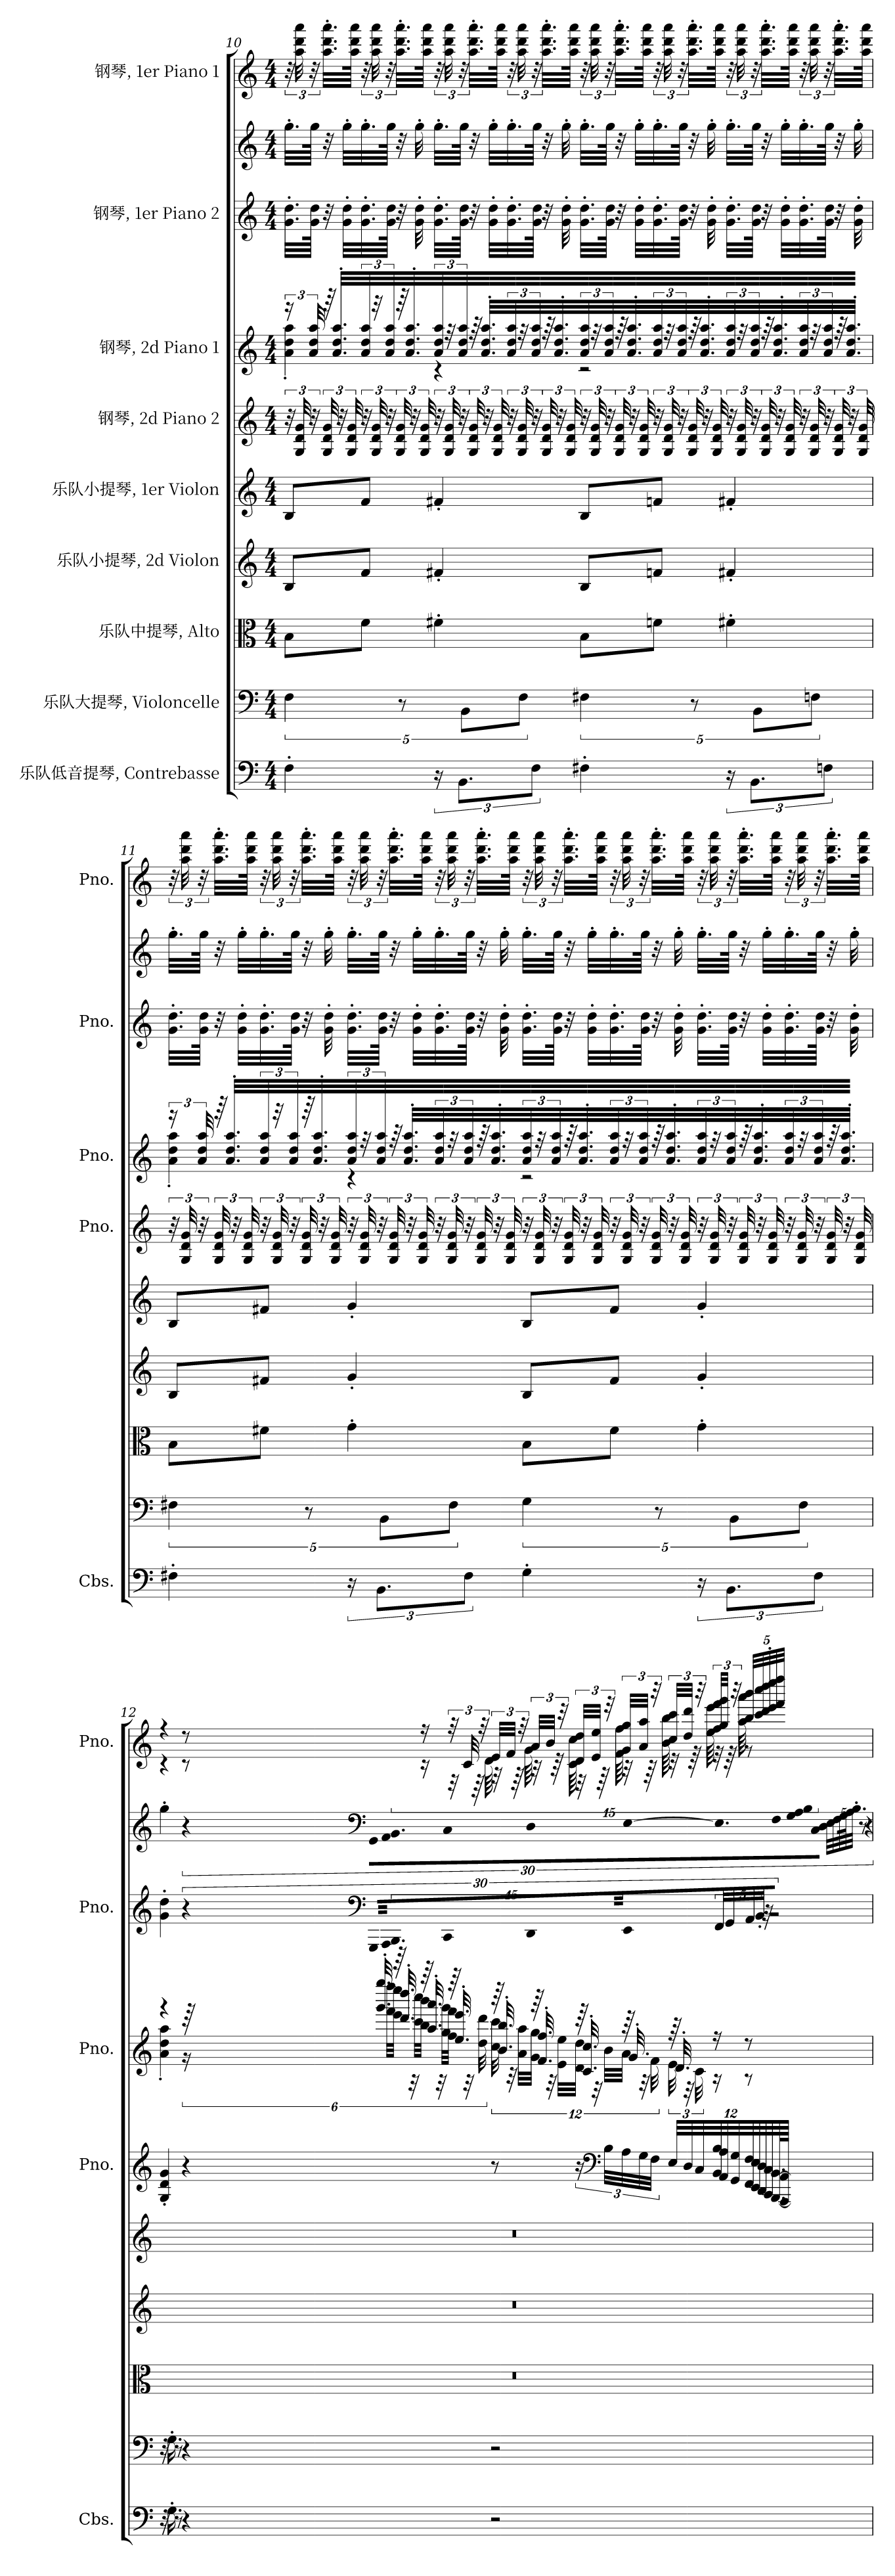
**kern	**kern	**kern	**kern	**kern	**kern	**kern	**kern	**kern	**kern
*part9	*part8	*part7	*part6	*part5	*part4	*part3	*part2	*part2	*part1
*staff10	*staff9	*staff8	*staff7	*staff6	*staff5	*staff4	*staff3	*staff2	*staff1
*I"乐队低音提琴, Contrebasse	*I"乐队大提琴, Violoncelle	*I"乐队中提琴, Alto	*I"乐队小提琴, 2d Violon	*I"乐队小提琴, 1er Violon	*I"钢琴, 2d Piano 2	*I"钢琴, 2d Piano 1	*I"钢琴, 1er Piano 2	*	*I"钢琴, 1er Piano 1
*I'Cbs.	*	*	*	*	*I'Pno.	*I'Pno.	*I'Pno.	*	*I'Pno.
!!LO:PB:g=z
*clefF4	*clefF4	*clefC3	*clefG2	*clefG2	*clefG2	*clefG2	*clefG2	*clefG2	*clefG2
*ITrd7c12	*	*	*	*	*	*	*	*	*
*k[]	*k[]	*k[]	*k[]	*k[]	*k[]	*k[]	*k[]	*k[]	*k[]
*M4/4	*M4/4	*M4/4	*M4/4	*M4/4	*M4/4	*M4/4	*M4/4	*M4/4	*M4/4
=10	=10	=10	=10	=10	=10	=10	=10	=10	=10
*	*	*	*	*	*	*^	*	*	*
4FF'\	5F\	8B\L	8B/L	8B/L	48r	24r	4a\' 4dd\' 4aa\'	32.g\' 32.dd\'LLL	32.gg'\LLL	48r
.	.	.	.	.	48G/ 48d/ 48g/	.	.	.	.	48aa\ 48ddd\ 48aaa\
.	.	.	.	.	48r	48a/ 48dd/ 48aa/	.	.	.	48r
.	.	.	.	.	.	.	.	64g\ 64dd\JJJk	64gg\JJJk	.
.	.	.	.	.	48G/ 48d/ 48g/	64r	.	32r	32r	32.aa\' 32.ddd\' 32.aaa\'LLL
.	.	.	.	.	.	32.a/' 32.dd/' 32.aa/'LLL	.	.	.	.
.	.	.	.	.	48r	.	.	.	.	.
.	.	.	.	.	.	.	.	32g\' 32dd\'LLL	32gg'\LLL	.
.	.	.	.	.	48G/ 48d/ 48g/	.	.	.	.	.
.	.	.	.	.	.	.	.	.	.	64aa\ 64ddd\ 64aaa\JJJk
.	.	8f\J	8f/J	8f/J	48r	48a/ 48dd/ 48aa/JJJ	.	32.g\' 32.dd\'	32.gg'\	48r
.	.	.	.	.	48G/ 48d/ 48g/	48r	.	.	.	48aa\ 48ddd\ 48aaa\
.	.	.	.	.	48r	48a/ 48dd/ 48aa/	.	.	.	48r
.	.	.	.	.	.	.	.	64g\ 64dd\JJJk	64gg\JJJk	.
.	.	.	.	.	48G/ 48d/ 48g/	64r	.	32r	32r	32.aa\' 32.ddd\' 32.aaa\'LLL
.	10r	.	.	.	.	.	.	.	.	.
.	.	.	.	.	.	32.a/' 32.dd/' 32.aa/'	.	.	.	.
.	.	.	.	.	48r	.	.	.	.	.
.	.	.	.	.	.	.	.	32g\' 32dd\'	32gg'\	.
.	.	.	.	.	48G/ 48d/ 48g/	.	.	.	.	.
.	.	.	.	.	.	.	.	.	.	64aa\ 64ddd\ 64aaa\JJJk
24r	.	4f#X'\	4f#X'/	4f#X'/	48r	48a/ 48dd/ 48aa/	4r	32.g\' 32.dd\'LLL	32.gg'\LLL	48r
.	.	.	.	.	48G/ 48d/ 48g/	48r	.	.	.	48aa\ 48ddd\ 48aaa\
12.BBB\L	.	.	.	.	48r	48a/ 48dd/ 48aa/	.	.	.	48r
.	.	.	.	.	.	.	.	64g\ 64dd\JJJk	64gg\JJJk	.
.	10BB\L	.	.	.	.	.	.	.	.	.
.	.	.	.	.	48G/ 48d/ 48g/	64r	.	32r	32r	32.aa\' 32.ddd\' 32.aaa\'LLL
.	.	.	.	.	.	32.a/' 32.dd/' 32.aa/'LLL	.	.	.	.
.	.	.	.	.	48r	.	.	.	.	.
.	.	.	.	.	.	.	.	32g\' 32dd\'LLL	32gg'\LLL	.
.	.	.	.	.	48G/ 48d/ 48g/	.	.	.	.	.
.	.	.	.	.	.	.	.	.	.	64aa\ 64ddd\ 64aaa\JJJk
.	.	.	.	.	48r	48a/ 48dd/ 48aa/JJJ	.	32.g\' 32.dd\'	32.gg'\	48r
.	.	.	.	.	48G/ 48d/ 48g/	48r	.	.	.	48aa\ 48ddd\ 48aaa\
.	10F\J	.	.	.	.	.	.	.	.	.
12FF\J	.	.	.	.	48r	48a/ 48dd/ 48aa/	.	.	.	48r
.	.	.	.	.	.	.	.	64g\ 64dd\JJJk	64gg\JJJk	.
.	.	.	.	.	48G/ 48d/ 48g/	64r	.	32r	32r	32.aa\' 32.ddd\' 32.aaa\'LLL
.	.	.	.	.	.	32.a/' 32.dd/' 32.aa/'	.	.	.	.
.	.	.	.	.	48r	.	.	.	.	.
.	.	.	.	.	.	.	.	32g\' 32dd\'	32gg'\	.
.	.	.	.	.	48G/ 48d/ 48g/	.	.	.	.	.
.	.	.	.	.	.	.	.	.	.	64aa\ 64ddd\ 64aaa\JJJk
4FF#X'\	5F#X\	8B\L	8B/L	8B/L	48r	48a/ 48dd/ 48aa/	2r	32.g\' 32.dd\'LLL	32.gg'\LLL	48r
.	.	.	.	.	48G/ 48d/ 48g/	48r	.	.	.	48aa\ 48ddd\ 48aaa\
.	.	.	.	.	48r	48a/ 48dd/ 48aa/	.	.	.	48r
.	.	.	.	.	.	.	.	64g\ 64dd\JJJk	64gg\JJJk	.
.	.	.	.	.	48G/ 48d/ 48g/	64r	.	32r	32r	32.aa\' 32.ddd\' 32.aaa\'LLL
.	.	.	.	.	.	32.a/' 32.dd/' 32.aa/'LLL	.	.	.	.
.	.	.	.	.	48r	.	.	.	.	.
.	.	.	.	.	.	.	.	32g\' 32dd\'LLL	32gg'\LLL	.
.	.	.	.	.	48G/ 48d/ 48g/	.	.	.	.	.
.	.	.	.	.	.	.	.	.	.	64aa\ 64ddd\ 64aaa\JJJk
.	.	8fn\J	8fn/J	8fn/J	48r	48a/ 48dd/ 48aa/JJJ	.	32.g\' 32.dd\'	32.gg'\	48r
.	.	.	.	.	48G/ 48d/ 48g/	48r	.	.	.	48aa\ 48ddd\ 48aaa\
.	.	.	.	.	48r	48a/ 48dd/ 48aa/	.	.	.	48r
.	.	.	.	.	.	.	.	64g\ 64dd\JJJk	64gg\JJJk	.
.	.	.	.	.	48G/ 48d/ 48g/	64r	.	32r	32r	32.aa\' 32.ddd\' 32.aaa\'LLL
.	10r	.	.	.	.	.	.	.	.	.
.	.	.	.	.	.	32.a/' 32.dd/' 32.aa/'	.	.	.	.
.	.	.	.	.	48r	.	.	.	.	.
.	.	.	.	.	.	.	.	32g\' 32dd\'	32gg'\	.
.	.	.	.	.	48G/ 48d/ 48g/	.	.	.	.	.
.	.	.	.	.	.	.	.	.	.	64aa\ 64ddd\ 64aaa\JJJk
24r	.	4f#X'\	4f#X'/	4f#X'/	48r	48a/ 48dd/ 48aa/	.	32.g\' 32.dd\'LLL	32.gg'\LLL	48r
.	.	.	.	.	48G/ 48d/ 48g/	48r	.	.	.	48aa\ 48ddd\ 48aaa\
12.BBB\L	.	.	.	.	48r	48a/ 48dd/ 48aa/	.	.	.	48r
.	.	.	.	.	.	.	.	64g\ 64dd\JJJk	64gg\JJJk	.
.	10BB\L	.	.	.	.	.	.	.	.	.
.	.	.	.	.	48G/ 48d/ 48g/	64r	.	32r	32r	32.aa\' 32.ddd\' 32.aaa\'LLL
.	.	.	.	.	.	32.a/' 32.dd/' 32.aa/'LLL	.	.	.	.
.	.	.	.	.	48r	.	.	.	.	.
.	.	.	.	.	.	.	.	32g\' 32dd\'LLL	32gg'\LLL	.
.	.	.	.	.	48G/ 48d/ 48g/	.	.	.	.	.
.	.	.	.	.	.	.	.	.	.	64aa\ 64ddd\ 64aaa\JJJk
.	.	.	.	.	48r	48a/ 48dd/ 48aa/JJJ	.	32.g\' 32.dd\'	32.gg'\	48r
.	.	.	.	.	48G/ 48d/ 48g/	48r	.	.	.	48aa\ 48ddd\ 48aaa\
.	10Fn\J	.	.	.	.	.	.	.	.	.
12FFn\J	.	.	.	.	48r	48a/ 48dd/ 48aa/	.	.	.	48r
.	.	.	.	.	.	.	.	64g\ 64dd\JJJk	64gg\JJJk	.
.	.	.	.	.	48G/ 48d/ 48g/	64r	.	32r	32r	32.aa\' 32.ddd\' 32.aaa\'LLL
.	.	.	.	.	.	32.a/' 32.dd/' 32.aa/'	.	.	.	.
.	.	.	.	.	48r	.	.	.	.	.
.	.	.	.	.	.	.	.	32g\' 32dd\'	32gg'\	.
.	.	.	.	.	48G/ 48d/ 48g/	.	.	.	.	.
.	.	.	.	.	.	.	.	.	.	64aa\ 64ddd\ 64aaa\JJJk
!!LO:PB:g=z
=11	=11	=11	=11	=11	=11	=11	=11	=11	=11	=11
4FF#X'\	5F#X\	8B\L	8B/L	8B/L	48r	24r	4a\' 4dd\' 4aa\'	32.g\' 32.dd\'LLL	32.gg'\LLL	48r
.	.	.	.	.	48G/ 48d/ 48g/	.	.	.	.	48aa\ 48ddd\ 48aaa\
.	.	.	.	.	48r	48a/ 48dd/ 48aa/	.	.	.	48r
.	.	.	.	.	.	.	.	64g\ 64dd\JJJk	64gg\JJJk	.
.	.	.	.	.	48G/ 48d/ 48g/	64r	.	32r	32r	32.aa\' 32.ddd\' 32.aaa\'LLL
.	.	.	.	.	.	32.a/' 32.dd/' 32.aa/'LLL	.	.	.	.
.	.	.	.	.	48r	.	.	.	.	.
.	.	.	.	.	.	.	.	32g\' 32dd\'LLL	32gg'\LLL	.
.	.	.	.	.	48G/ 48d/ 48g/	.	.	.	.	.
.	.	.	.	.	.	.	.	.	.	64aa\ 64ddd\ 64aaa\JJJk
.	.	8f#X\J	8f#X/J	8f#X/J	48r	48a/ 48dd/ 48aa/JJJ	.	32.g\' 32.dd\'	32.gg'\	48r
.	.	.	.	.	48G/ 48d/ 48g/	48r	.	.	.	48aa\ 48ddd\ 48aaa\
.	.	.	.	.	48r	48a/ 48dd/ 48aa/	.	.	.	48r
.	.	.	.	.	.	.	.	64g\ 64dd\JJJk	64gg\JJJk	.
.	.	.	.	.	48G/ 48d/ 48g/	64r	.	32r	32r	32.aa\' 32.ddd\' 32.aaa\'LLL
.	10r	.	.	.	.	.	.	.	.	.
.	.	.	.	.	.	32.a/' 32.dd/' 32.aa/'	.	.	.	.
.	.	.	.	.	48r	.	.	.	.	.
.	.	.	.	.	.	.	.	32g\' 32dd\'	32gg'\	.
.	.	.	.	.	48G/ 48d/ 48g/	.	.	.	.	.
.	.	.	.	.	.	.	.	.	.	64aa\ 64ddd\ 64aaa\JJJk
24r	.	4g'\	4g'/	4g'/	48r	48a/ 48dd/ 48aa/	4r	32.g\' 32.dd\'LLL	32.gg'\LLL	48r
.	.	.	.	.	48G/ 48d/ 48g/	48r	.	.	.	48aa\ 48ddd\ 48aaa\
12.BBB\L	.	.	.	.	48r	48a/ 48dd/ 48aa/	.	.	.	48r
.	.	.	.	.	.	.	.	64g\ 64dd\JJJk	64gg\JJJk	.
.	10BB\L	.	.	.	.	.	.	.	.	.
.	.	.	.	.	48G/ 48d/ 48g/	64r	.	32r	32r	32.aa\' 32.ddd\' 32.aaa\'LLL
.	.	.	.	.	.	32.a/' 32.dd/' 32.aa/'LLL	.	.	.	.
.	.	.	.	.	48r	.	.	.	.	.
.	.	.	.	.	.	.	.	32g\' 32dd\'LLL	32gg'\LLL	.
.	.	.	.	.	48G/ 48d/ 48g/	.	.	.	.	.
.	.	.	.	.	.	.	.	.	.	64aa\ 64ddd\ 64aaa\JJJk
.	.	.	.	.	48r	48a/ 48dd/ 48aa/JJJ	.	32.g\' 32.dd\'	32.gg'\	48r
.	.	.	.	.	48G/ 48d/ 48g/	48r	.	.	.	48aa\ 48ddd\ 48aaa\
.	10F#\J	.	.	.	.	.	.	.	.	.
12FF#\J	.	.	.	.	48r	48a/ 48dd/ 48aa/	.	.	.	48r
.	.	.	.	.	.	.	.	64g\ 64dd\JJJk	64gg\JJJk	.
.	.	.	.	.	48G/ 48d/ 48g/	64r	.	32r	32r	32.aa\' 32.ddd\' 32.aaa\'LLL
.	.	.	.	.	.	32.a/' 32.dd/' 32.aa/'	.	.	.	.
.	.	.	.	.	48r	.	.	.	.	.
.	.	.	.	.	.	.	.	32g\' 32dd\'	32gg'\	.
.	.	.	.	.	48G/ 48d/ 48g/	.	.	.	.	.
.	.	.	.	.	.	.	.	.	.	64aa\ 64ddd\ 64aaa\JJJk
4GG'\	5G\	8B\L	8B/L	8B/L	48r	48a/ 48dd/ 48aa/	2r	32.g\' 32.dd\'LLL	32.gg'\LLL	48r
.	.	.	.	.	48G/ 48d/ 48g/	48r	.	.	.	48aa\ 48ddd\ 48aaa\
.	.	.	.	.	48r	48a/ 48dd/ 48aa/	.	.	.	48r
.	.	.	.	.	.	.	.	64g\ 64dd\JJJk	64gg\JJJk	.
.	.	.	.	.	48G/ 48d/ 48g/	64r	.	32r	32r	32.aa\' 32.ddd\' 32.aaa\'LLL
.	.	.	.	.	.	32.a/' 32.dd/' 32.aa/'LLL	.	.	.	.
.	.	.	.	.	48r	.	.	.	.	.
.	.	.	.	.	.	.	.	32g\' 32dd\'LLL	32gg'\LLL	.
.	.	.	.	.	48G/ 48d/ 48g/	.	.	.	.	.
.	.	.	.	.	.	.	.	.	.	64aa\ 64ddd\ 64aaa\JJJk
.	.	8f#\J	8f#/J	8f#/J	48r	48a/ 48dd/ 48aa/JJJ	.	32.g\' 32.dd\'	32.gg'\	48r
.	.	.	.	.	48G/ 48d/ 48g/	48r	.	.	.	48aa\ 48ddd\ 48aaa\
.	.	.	.	.	48r	48a/ 48dd/ 48aa/	.	.	.	48r
.	.	.	.	.	.	.	.	64g\ 64dd\JJJk	64gg\JJJk	.
.	.	.	.	.	48G/ 48d/ 48g/	64r	.	32r	32r	32.aa\' 32.ddd\' 32.aaa\'LLL
.	10r	.	.	.	.	.	.	.	.	.
.	.	.	.	.	.	32.a/' 32.dd/' 32.aa/'	.	.	.	.
.	.	.	.	.	48r	.	.	.	.	.
.	.	.	.	.	.	.	.	32g\' 32dd\'	32gg'\	.
.	.	.	.	.	48G/ 48d/ 48g/	.	.	.	.	.
.	.	.	.	.	.	.	.	.	.	64aa\ 64ddd\ 64aaa\JJJk
24r	.	4g'\	4g'/	4g'/	48r	48a/ 48dd/ 48aa/	.	32.g\' 32.dd\'LLL	32.gg'\LLL	48r
.	.	.	.	.	48G/ 48d/ 48g/	48r	.	.	.	48aa\ 48ddd\ 48aaa\
12.BBB\L	.	.	.	.	48r	48a/ 48dd/ 48aa/	.	.	.	48r
.	.	.	.	.	.	.	.	64g\ 64dd\JJJk	64gg\JJJk	.
.	10BB\L	.	.	.	.	.	.	.	.	.
.	.	.	.	.	48G/ 48d/ 48g/	64r	.	32r	32r	32.aa\' 32.ddd\' 32.aaa\'LLL
.	.	.	.	.	.	32.a/' 32.dd/' 32.aa/'LLL	.	.	.	.
.	.	.	.	.	48r	.	.	.	.	.
.	.	.	.	.	.	.	.	32g\' 32dd\'LLL	32gg'\LLL	.
.	.	.	.	.	48G/ 48d/ 48g/	.	.	.	.	.
.	.	.	.	.	.	.	.	.	.	64aa\ 64ddd\ 64aaa\JJJk
.	.	.	.	.	48r	48a/ 48dd/ 48aa/JJJ	.	32.g\' 32.dd\'	32.gg'\	48r
.	.	.	.	.	48G/ 48d/ 48g/	48r	.	.	.	48aa\ 48ddd\ 48aaa\
.	10F#\J	.	.	.	.	.	.	.	.	.
12FF#\J	.	.	.	.	48r	48a/ 48dd/ 48aa/	.	.	.	48r
.	.	.	.	.	.	.	.	64g\ 64dd\JJJk	64gg\JJJk	.
.	.	.	.	.	48G/ 48d/ 48g/	64r	.	32r	32r	32.aa\' 32.ddd\' 32.aaa\'LLL
.	.	.	.	.	.	32.a/' 32.dd/' 32.aa/'	.	.	.	.
.	.	.	.	.	48r	.	.	.	.	.
.	.	.	.	.	.	.	.	32g\' 32dd\'	32gg'\	.
.	.	.	.	.	48G/ 48d/ 48g/	.	.	.	.	.
.	.	.	.	.	.	.	.	.	.	64aa\ 64ddd\ 64aaa\JJJk
!!LO:PB:g=z
=12	=12	=12	=12	=12	=12	=12	=12	=12	=12	=12
*	*	*	*	*	*	*	*	*	*	*MM40
*	*	*	*	*	*	*	*	*	*	*^
32r	32r	1r	1r	1r	4G/' 4d/' 4g/'	4r	4a\' 4dd\' 4aa\'	4g\' 4dd\'	4gg'\	4r	4r
16.GG'\	16.G'\	.	.	.	.	.	.	.	.	.	.
8r	8r	.	.	.	.	.	.	.	.	.	.
!	!	!	!	!	!	!	!	!LO:N:vis=128	!LO:N:vis=128	!	!
4r	4r	.	.	.	4r	64r	24r	1920%17r	1920%17r	8r	8r
*	*	*	*	*	*	*	*	*clefF4	*clefF4	*	*
!	!	!	!	!	!	!	!	!LO:N:vis=256%9	!LO:N:vis=256%9	!	!
.	.	.	.	.	.	.	.	960%17GGG/LLLL	960%17GG\LLLL	.	.
.	.	.	.	.	.	32.ggg/' 32.gggg/'	.	.	.	.	.
!	!	!	!	!	!	!	!	!LO:N:vis=256%9	!LO:N:vis=256%9	!	!
.	.	.	.	.	.	.	.	960%17AAA/	960%17AA\	.	.
.	.	.	.	.	.	.	48fff\ 48ffff\LLL	.	.	.	.
.	.	.	.	.	.	.	.	1920ryy	1920ryy	.	.
!	!	!	!	!	!	!	!	!LO:N:vis=32.	!LO:N:vis=32.	!	!
.	.	.	.	.	.	.	.	640%17BBB/	640%17BB\	.	.
.	.	.	.	.	.	64r	48eee\ 48eeee\JJJ	.	.	.	.
!	!	!	!	!	!	!	!	!LO:N:vis=256%9	!LO:N:vis=256%9	!	!
.	.	.	.	.	.	.	.	960%17CC/	960%17C\	.	.
.	.	.	.	.	.	32.ddd/' 32.dddd/'	.	.	.	.	.
.	.	.	.	.	.	.	48r	.	.	.	.
!	!	!	!	!	!	!	!	!LO:N:vis=256%9	!LO:N:vis=256%9	!	!
.	.	.	.	.	.	.	.	960%17DD/	960%17D\	.	.
.	.	.	.	.	.	.	48ccc\ 48cccc\LLL	.	.	.	.
.	.	.	.	.	.	.	.	1920ryy	1920ryy	.	.
!	!	!	!	!	!	!	!	!LO:N:vis=256%9	!LO:N:vis=256%9	!	!
.	.	.	.	.	.	.	.	960%17EE/J	[960%17E\	.	.
*	*	*	*	*	*	*	*	*	*Xbrackettup	*	*
!	!	!	!	!	!	!	!	!	!LO:N:vis=256.	!	!
.	.	.	.	.	.	64r	48bb\ 48bbb\JJJ	40FF/	1920%17E\K]	16r	16r
!	!	!	!	!	!	!	!	!	!LO:N:vis=256%9	!	!
.	.	.	.	.	.	.	.	.	960%17F\	.	.
.	.	.	.	.	.	32.aa/' 32.aaa/'	.	.	.	.	.
.	.	.	.	.	.	.	48r	.	.	.	.
.	.	.	.	.	.	.	.	40GG/	.	.	.
!	!	!	!	!	!	!	!	!	!LO:N:vis=256%9	!	!
.	.	.	.	.	.	.	.	.	960%17G\	.	.
.	.	.	.	.	.	.	48gg\ 48ggg\LLL	.	.	.	.
.	.	.	.	.	.	.	.	.	1920ryy	.	.
!	!	!	!	!	!	!	!	!	!LO:N:vis=32.	!	!
.	.	.	.	.	.	.	.	.	640%17A\	.	.
.	.	.	.	.	.	.	.	40AA/	.	.	.
.	.	.	.	.	.	64r	48ff\ 48fff\JJJ	.	.	48r	32r
!	!	!	!	!	!	!	!	!	!LO:N:vis=256%9	!	!
.	.	.	.	.	.	.	.	.	960%17B\	.	.
.	.	.	.	.	.	.	.	40BB'/JJJ	.	.	.
.	.	.	.	.	.	32.ee/' 32.eee/'	.	.	.	.	.
.	.	.	.	.	.	.	48r	.	.	48c/	.
!	!	!	!	!	!	!	!	!	!LO:N:vis=256%9	!	!
.	.	.	.	.	.	.	.	.	960%17C\	.	.
.	.	.	.	.	.	.	.	.	.	.	64r
.	.	.	.	.	.	.	.	40r	.	.	.
.	.	.	.	.	.	.	48dd\ 48ddd\	.	.	48r	.
.	.	.	.	.	.	.	.	.	1920ryy	.	.
!	!	!	!	!	!	!	!	!	!LO:N:vis=256%9	!	!
.	.	.	.	.	.	.	.	.	960%17D\JJJJ	.	.
.	.	.	.	.	.	.	.	.	.	.	64d\
2r	2r	.	.	.	8r	64r	48cc\ 48ccc\	2r	40E\LLL	48e/LLL	32r
.	.	.	.	.	.	32.b/' 32.bb/'	.	.	.	.	.
.	.	.	.	.	.	.	48r	.	.	48f/JJJ	.
.	.	.	.	.	.	.	.	.	40F\	.	.
*	*	*	*	*	*	*	*	*	*	*MM94	*
.	.	.	.	.	.	.	.	.	.	.	64r
.	.	.	.	.	.	.	48a\ 48aa\LLL	.	.	48r	.
.	.	.	.	.	.	.	.	.	.	.	64g\
.	.	.	.	.	.	.	.	.	40G\	.	.
.	.	.	.	.	.	64r	48g\ 48gg\JJJ	.	.	48a/LLL	32r
.	.	.	.	.	.	.	.	.	80A\K	.	.
.	.	.	.	.	.	32.f/' 32.ff/'	.	.	.	.	.
.	.	.	.	.	.	.	48r	.	.	48b/JJJ	.
.	.	.	.	.	.	.	.	.	40.B'\JJJ	.	.
.	.	.	.	.	.	.	.	.	.	.	64r
.	.	.	.	.	.	.	48e\ 48ee\LLL	.	.	48r	.
.	.	.	.	.	.	.	.	.	.	.	64c\ 64cc\
.	.	.	.	.	24r	64r	48d\ 48dd\JJJ	.	8r	48d/ 48dd/LLL	32r
.	.	.	.	.	.	32.c/' 32.cc/'	.	.	.	.	.
.	.	.	.	.	.	.	48r	.	.	48e/ 48ee/JJJ	.
.	.	.	.	.	.	.	.	.	.	.	64r
*	*	*	*	*	*clefF4	*	*	*	*	*	*
.	.	.	.	.	48B\LLL	.	48b\LLL	.	.	48r	.
.	.	.	.	.	.	.	.	.	.	.	64f\ 64ff\
*	*	*	*	*	*Xbrackettup	*	*	*	*	*	*
.	.	.	.	.	48A\	64r	48a\JJJ	.	.	48g/ 48gg/LLL	32r
.	.	.	.	.	.	32.g'/	.	.	.	.	.
.	.	.	.	.	48G\	.	48r	.	.	48a/ 48aa/JJJ	.
.	.	.	.	.	.	.	.	.	.	.	64r
.	.	.	.	.	48F\JJJ	.	48f\	.	.	48r	.
.	.	.	.	.	.	.	.	.	.	.	64b\ 64bb\
.	.	.	.	.	48E/LLL	64r	48e\	.	4r	48cc/ 48ccc/LLL	32r
.	.	.	.	.	.	32.d'/	.	.	.	.	.
.	.	.	.	.	48D/	.	48r	.	.	48dd/ 48ddd/JJJ	.
.	.	.	.	.	.	.	.	.	.	.	64r
.	.	.	.	.	48C/	.	48c\	.	.	48r	.
.	.	.	.	.	.	.	.	.	.	.	64ee\ 64eee\
.	.	.	.	.	48BB/ 48B/	16r	16r	.	.	48ff/ 48fff/LLL	32r
.	.	.	.	.	48AA/ 48A/	.	.	.	.	48gg/ 48ggg/JJJ	.
.	.	.	.	.	.	.	.	.	.	.	64r
.	.	.	.	.	48GG/ 48G/	.	.	.	.	48r	.
.	.	.	.	.	.	.	.	.	.	.	64aa\ 64aaa\
*	*	*	*	*	*	*	*	*	*	*Xbrackettup	*
.	.	.	.	.	48FF/ 48F/	8r	8r	.	.	40bb/ 40bbb/LLL	8r
.	.	.	.	.	48EE/ 48E/	.	.	.	.	.	.
.	.	.	.	.	.	.	.	.	.	40ccc/ 40cccc/	.
.	.	.	.	.	48DD/ 48D/	.	.	.	.	.	.
.	.	.	.	.	.	.	.	.	.	40ddd/' 40dddd/'	.
.	.	.	.	.	48CC/ 48C/	.	.	.	.	.	.
.	.	.	.	.	.	.	.	.	.	40eee/ 40eeee/	.
.	.	.	.	.	48.BBB/ 48.BB/	.	.	.	.	.	.
.	.	.	.	.	.	.	.	.	.	40fff/ 40ffff/JJJ	.
.	.	.	.	.	[96AAA/ [96AA/JJJk	.	.	.	.	.	.
*	*	*	*	*	*	*v	*v	*	*	*v	*v
=	=	=	=	=	=	=	=	=	=
*-	*-	*-	*-	*-	*-	*-	*-	*-	*-
